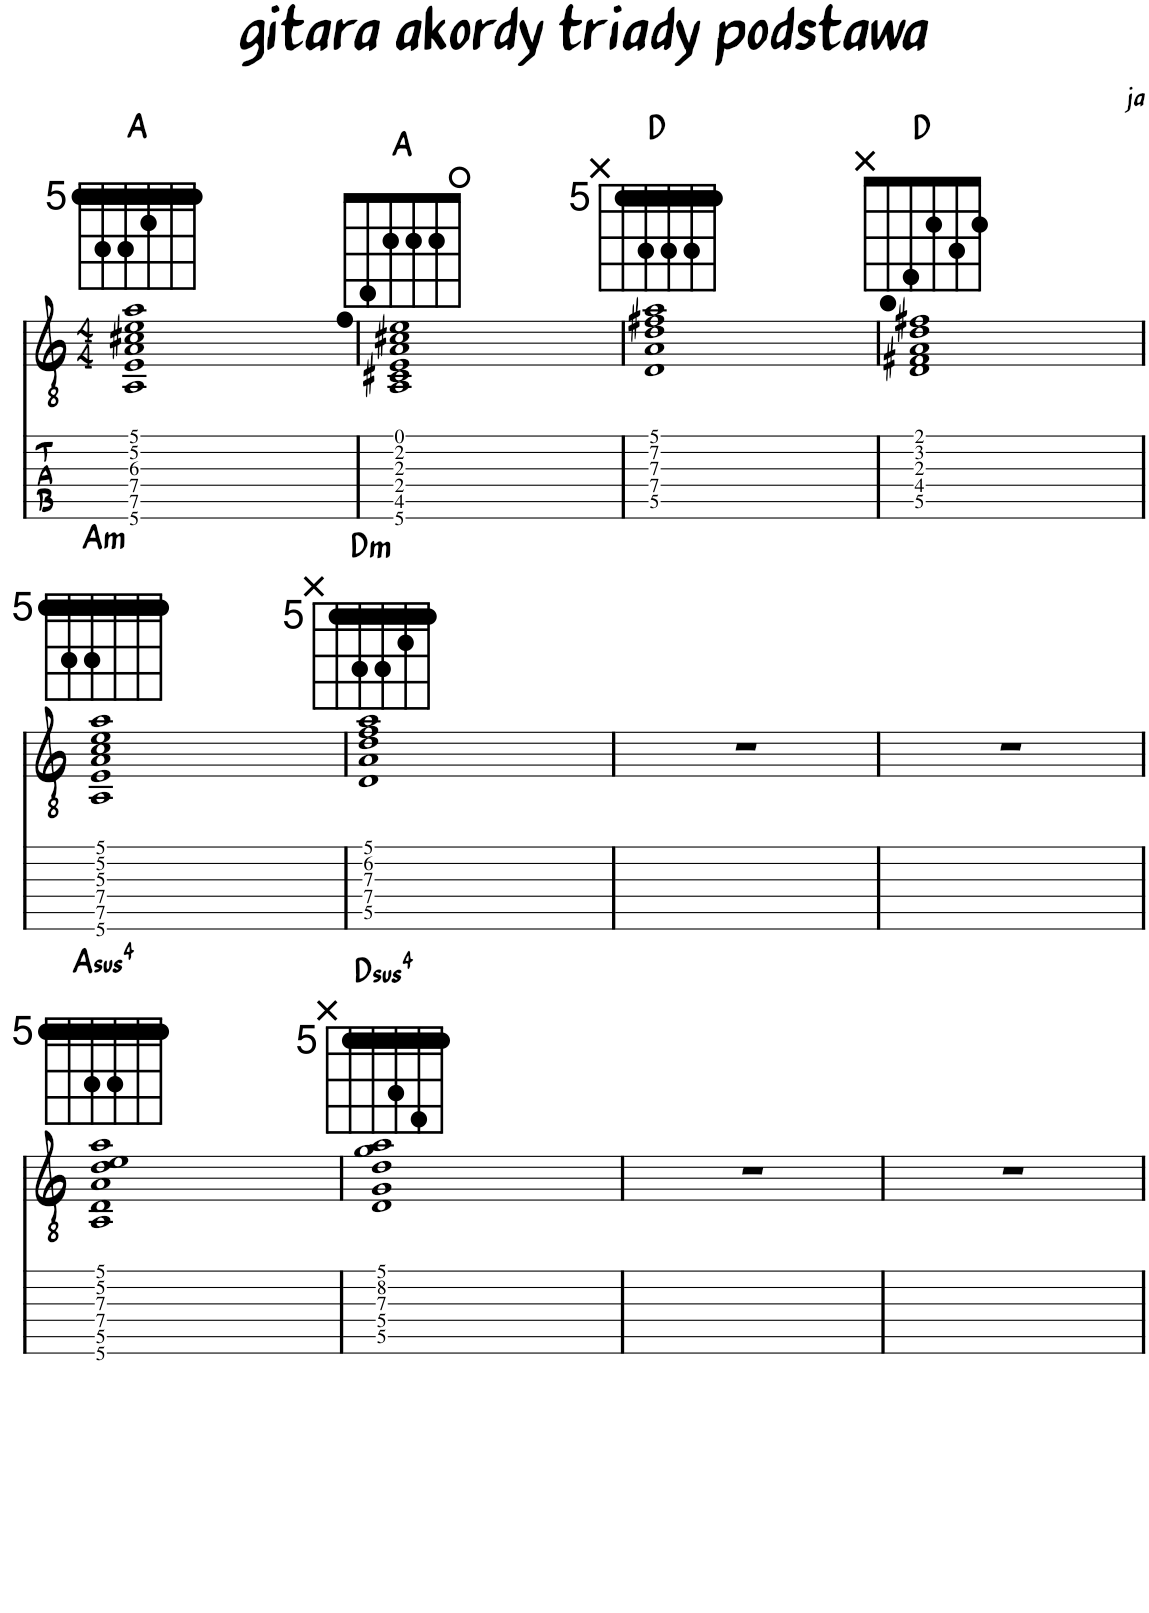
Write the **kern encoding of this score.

**kern	**kern	**harte
*part1	*part1	*part1
*staff2	*staff1	*
*I"Chitarra classica	*	*
*I'Chit.	*	*
*stria6	*	*
*	*clefGv2	*
*k[]	*k[]	*
*M4/4	*M4/4	*
=1	=1	=1
1AA 1E 1A 1c# 1e 1a	1AA 1E 1A 1c#X 1e 1a	A:maj
=2	=2	=2
1AA 1C# 1E 1A 1c# 1e	1AA 1C#X 1E 1A 1c#X 1e	A:maj
=3	=3	=3
1D 1A 1d 1f# 1a	1D 1A 1d 1f#X 1a	D:maj
=4	=4	=4
1D 1F# 1A 1d 1f#	1D 1F#X 1A 1d 1f#X	D:maj
!!LO:LB:g=z
=5	=5	=5
!	!	!LO:H:kt=m
1AA 1E 1A 1c 1e 1a	1AA 1E 1A 1c 1e 1a	A:min
=6	=6	=6
!	!	!LO:H:kt=m
1D 1A 1d 1f 1a	1D 1A 1d 1f 1a	D:min
=7	=7	=7
1r	1r	.
=8	=8	=8
1r	1r	.
!!LO:LB:g=z
=9	=9	=9
!	!	!LO:H:kt=4
1AA 1D 1A 1d 1e 1a	1AA 1D 1A 1d 1e 1a	A:sus4
=10	=10	=10
!	!	!LO:H:kt=4
1D 1G 1d 1g 1a	1D 1G 1d 1g 1a	D:sus4
=11	=11	=11
1r	1r	.
=12	=12	=12
1r	1r	.
=	=	=
*-	*-	*-
